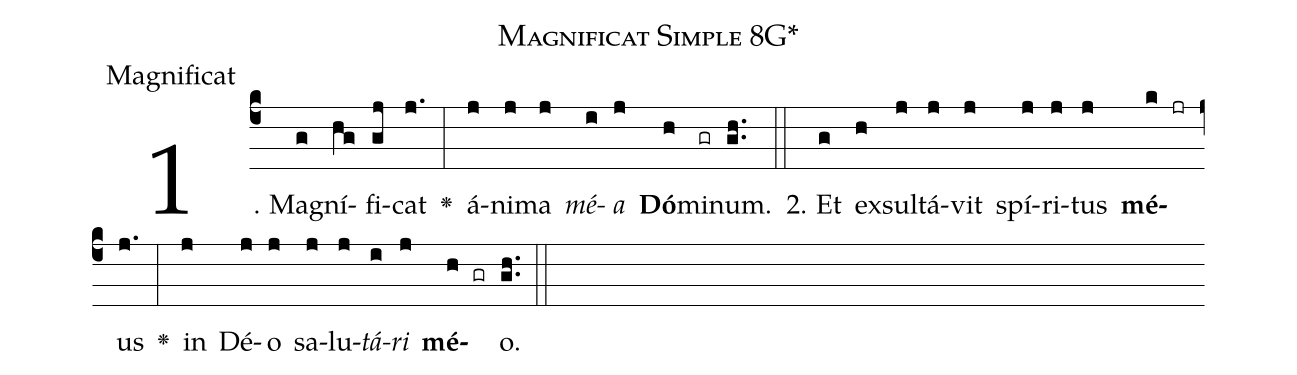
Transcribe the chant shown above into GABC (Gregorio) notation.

name: Magnificat Simple 8G*;
office-part: Magnificat;
%%
% The syntax in this part is called gabc. Please refer to http://home.gna.org/gregorio/gabc/#basis

(c4)1. M{a}(g)gní(hg)fi(gj)cat(j.) <v>\greheightstar</v>(:) á(j)ni(j)ma(j) <i>mé</i>(i)<i>a</i>(j) <b>Dó</b>(h)mi(gr)num.(gh..) (::)
2. Et(g) ex(h)sul(j)tá(j)vit(j) spí(j)ri(j)tus(j) <b>mé</b>(k jr)us(j.) <v>\greheightstar</v>(:) in(j) Dé(j)o(j) sa(j)lu(j)<i>tá</i>(i)<i>ri</i>(j) <b>mé</b>(h gr)o.(gh..) (::)

%E(h) u(h) o(g) u(h) a(f) e.(ef..) (::)

%Mediant of 1 accent
%Termination of 1 accent with 2 preperatory syllables
